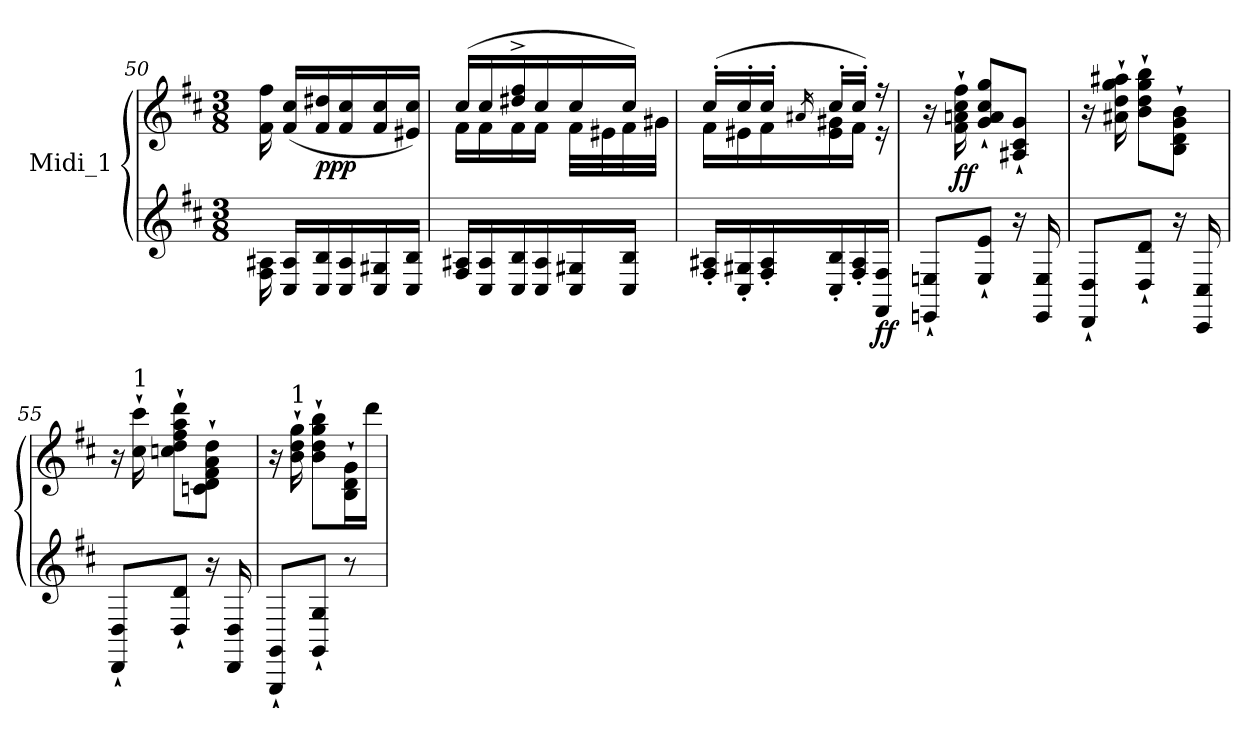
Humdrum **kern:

**kern	**kern	**dynam
*part1	*part1	*part1
*staff2	*staff1	*staff1/2
*I"Midi_1	*	*
!!LO:LB:g=z
*clefG2	*clefG2	*
*k[f#c#]	*k[f#c#]	*
*D:	*D:	*
*M3/8	*M3/8	*
=50	=50	=50
16F#\ 16A#X\	16f#\ 16ff#\	.
16C#/ 16A#/LL	(<16f#/ 16cc#/LL	.
!	!	!LO:DY:b
16C#/ 16B/	16f#/ 16dd#X/	ppp
16C#/ 16A#/	16f#/ 16cc#/	.
16C#/ 16G#X/	16f#/ 16cc#/	.
16C#/ 16B/JJ	16e#X/ 16cc#/JJ)	.
=51	=51	=51
*	*^	*
16F#/ 16A#X/LL	(>16cc#/LL	16f#\LL	.
16C#/ 16A#/	16cc#/	16f#\	.
16C#/ 16B/	16dd#X/^ 16ff#/^	16f#\	.
16C#/ 16A#/	16cc#/	16f#\JJ	.
16C#/ 16G#X/	16cc#/	32f#\LLL	.
.	.	32e#X\	.
16C#/ 16B/JJ	16cc#/JJ)	32f#\	.
.	.	32g#X\JJJ	.
=52	=52	=52	=52
16F#/' 16A#X/'LL	(>16cc#'/LL	16f#\LL	.
16C#/' 16G#X/'	16cc#'/	16e#X\	.
16F#/' 16A#/'	16cc#'/JJ	16f#\	.
.	16qa#X/	.	.
16C#/' 16B/'	16cc#'/LL	16e#\ 16g#X\	.
16F#/' 16A#/'	16cc#'/JJ)	16f#\JJ	.
!	!	!	!LO:DY:b=2
16FF#/ 16F#/JJ	16r	16r	ff
*	*v	*v	*
=53	=53	=53
8EEni/` 8Eni/`L	16r	.
!	!	!LO:DY:b
.	16f#\` 16ani\` 16cc#\` 16ff#\`	ff
8E/` 8e/`J	8g/` 8a/` 8cc#/` 8gg/`L	.
16r	8A#X/` 8c#/` 8g/`J	.
16EE/ 16E/	.	.
=54	=54	=54
8DD/` 8D/`L	16r	.
.	16a#X\` 16dd\` 16gg\` 16aa#X\`	.
8D/` 8d/`J	8b\` 8dd\` 8gg\` 8bb\`L	.
16r	8B\` 8d\` 8g\` 8b\`J	.
16CC#/ 16C#/	.	.
!!LO:LB:g=z
=55	=55	=55
8DD/` 8D/`L	16r	.
!	!LO:TX:a:t=1	!
.	16cc#\` 16ccc#\`	.
8D/` 8d/`J	8ccn\` 8dd\` 8ff#\` 8aa\` 8ddd\`L	.
16r	8cn\` 8d\` 8f#\` 8a\` 8dd\`J	.
16DD/ 16D/	.	.
=56	=56	=56
8GGG/` 8GG/`L	16r	.
!	!LO:TX:a:t=1	!
.	16b\` 16dd\` 16gg\`	.
8GG/` 8G/`J	8b\` 8dd\` 8gg\` 8bb\`L	.
8r	16B\` 16d\` 16g\`L	.
.	16ddd\JJ	.
=	=	=
*-	*-	*-
